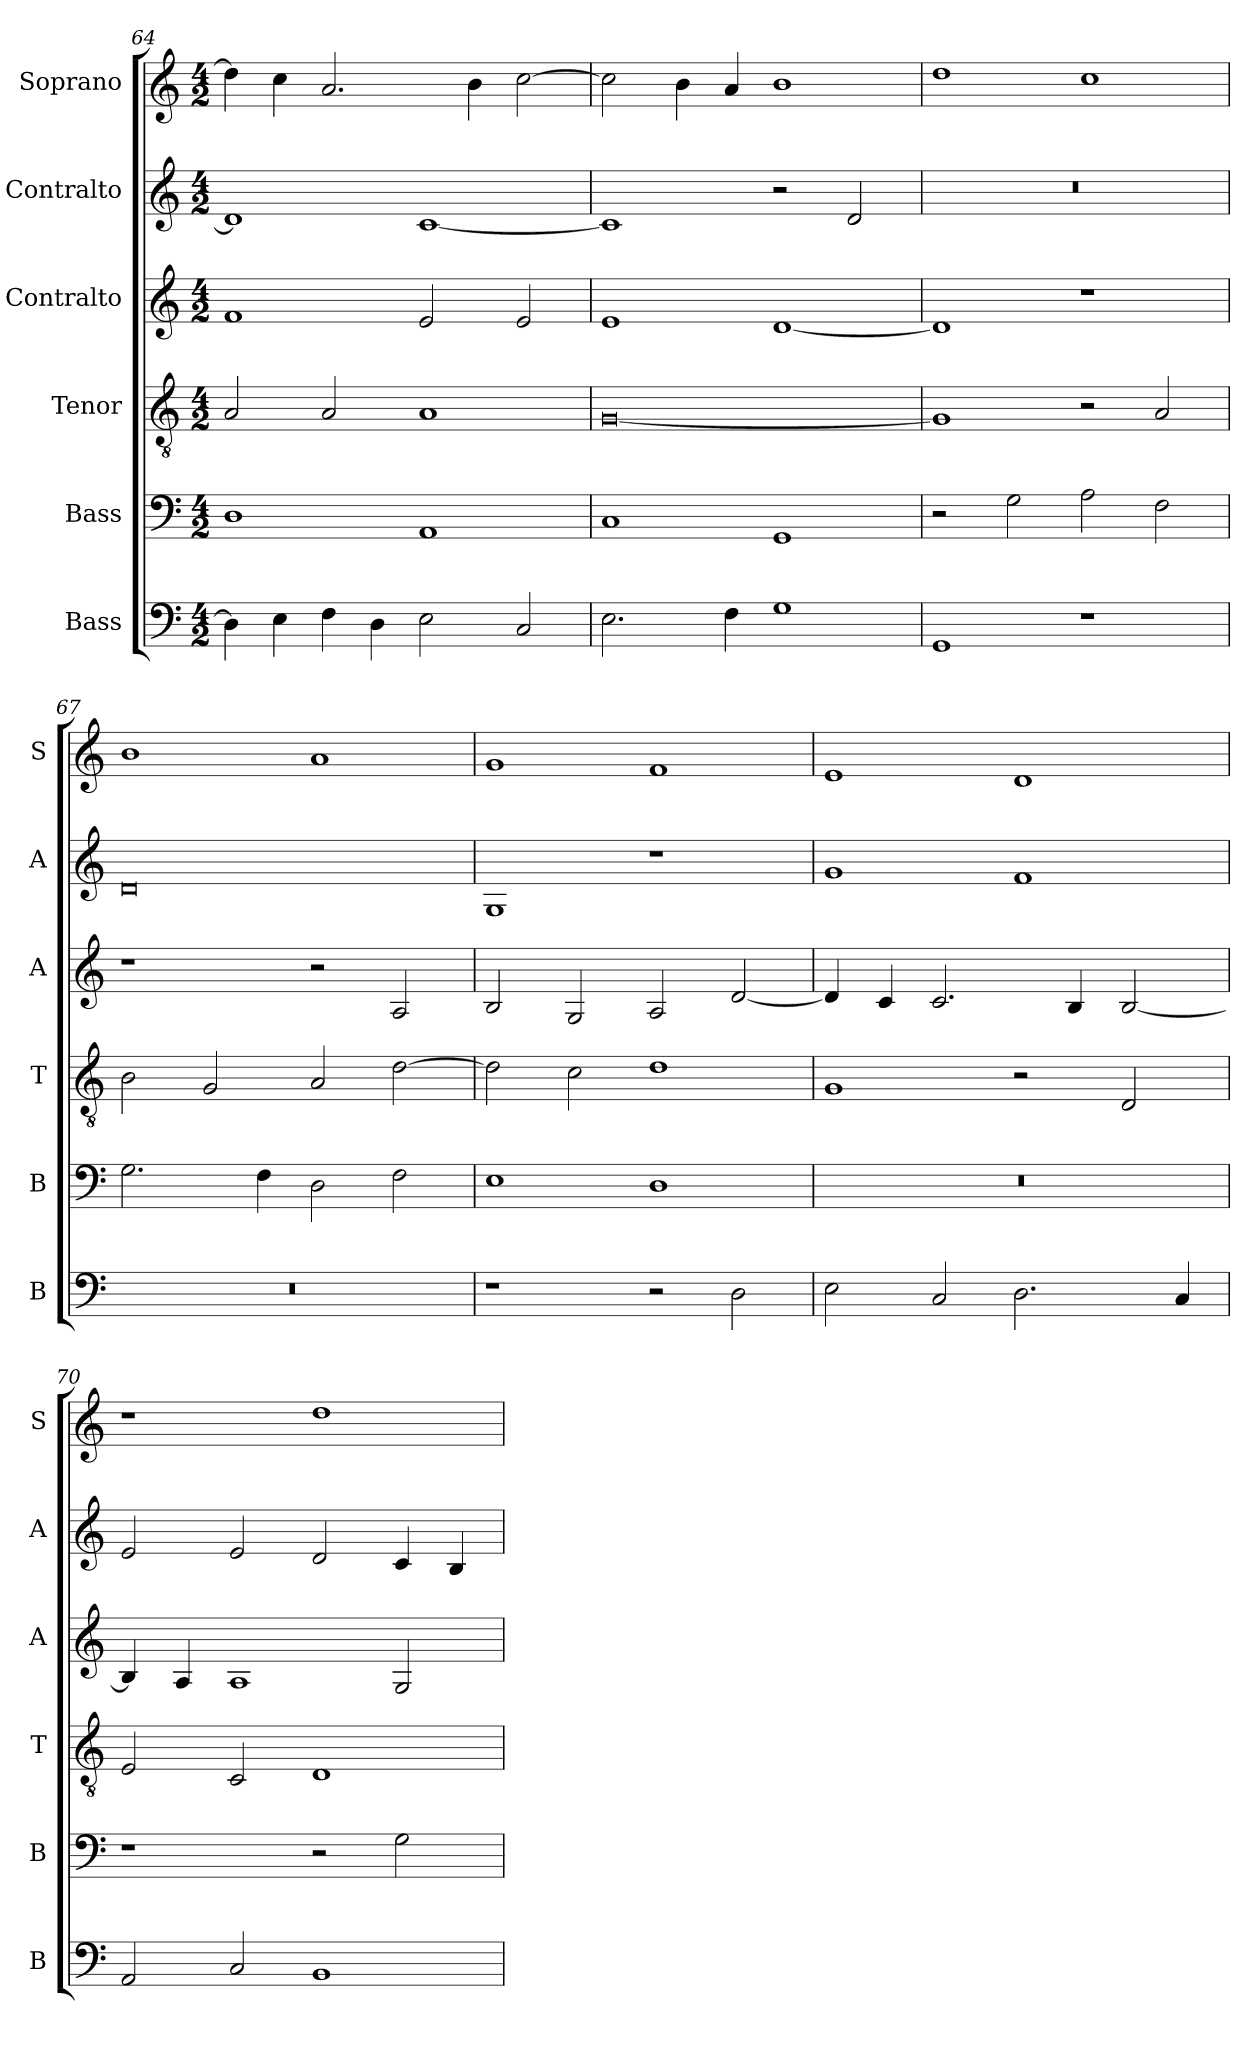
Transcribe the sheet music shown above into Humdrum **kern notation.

**kern	**kern	**kern	**kern	**kern	**kern
*part6	*part5	*part4	*part3	*part2	*part1
*staff6	*staff5	*staff4	*staff3	*staff2	*staff1
*I"Bass	*I"Bass	*I"Tenor	*I"Contralto	*I"Contralto	*I"Soprano
*I'B	*I'B	*I'T	*I'A	*I'A	*I'S
*clefF4	*clefF4	*clefGv2	*clefG2	*clefG2	*clefG2
*k[]	*k[]	*k[]	*k[]	*k[]	*k[]
*G:mix	*G:mix	*G:mix	*G:mix	*G:mix	*G:mix
*M4/2	*M4/2	*M4/2	*M4/2	*M4/2	*M4/2
=64	=64	=64	=64	=64	=64
4D]	1D	2A	1f	1d]	4dd]
4E	.	.	.	.	4cc
4F	.	2A	.	.	2.a
4D	.	.	.	.	.
2E	1AA	1A	2e	[1c	.
.	.	.	.	.	4b
2C	.	.	2e	.	[2cc
=65	=65	=65	=65	=65	=65
2.E	1C	[0G	1e	1c]	2cc]
.	.	.	.	.	4b
4F	.	.	.	.	4a
1G	1GG	.	[1d	2r	1b
.	.	.	.	2d	.
=66	=66	=66	=66	=66	=66
1GG	2r	1G]	1d]	0r	1dd
.	2G	.	.	.	.
1r	2A	2r	1r	.	1cc
.	2F	2A	.	.	.
=67	=67	=67	=67	=67	=67
0r	2.G	2B	1r	0d	1b
.	.	2G	.	.	.
.	4F	.	.	.	.
.	2D	2A	2r	.	1a
.	2F	[2d	2A	.	.
=68	=68	=68	=68	=68	=68
1r	1E	2d]	2B	1G	1g
.	.	2c	2G	.	.
2r	1D	1d	2A	1r	1f
2D	.	.	[2d	.	.
=69	=69	=69	=69	=69	=69
2E	0r	1G	4d]	1g	1e
.	.	.	4c	.	.
2C	.	.	2.c	.	.
2.D	.	2r	.	1f	1d
.	.	.	4B	.	.
.	.	2D	[2B	.	.
4C	.	.	.	.	.
=70	=70	=70	=70	=70	=70
2AA	1r	2E	4B]	2e	1r
.	.	.	4A	.	.
2C	.	2C	1A	2e	.
1BB	2r	1D	.	2d	1dd
.	2G	.	2G	4c	.
.	.	.	.	4B	.
=	=	=	=	=	=
*-	*-	*-	*-	*-	*-
